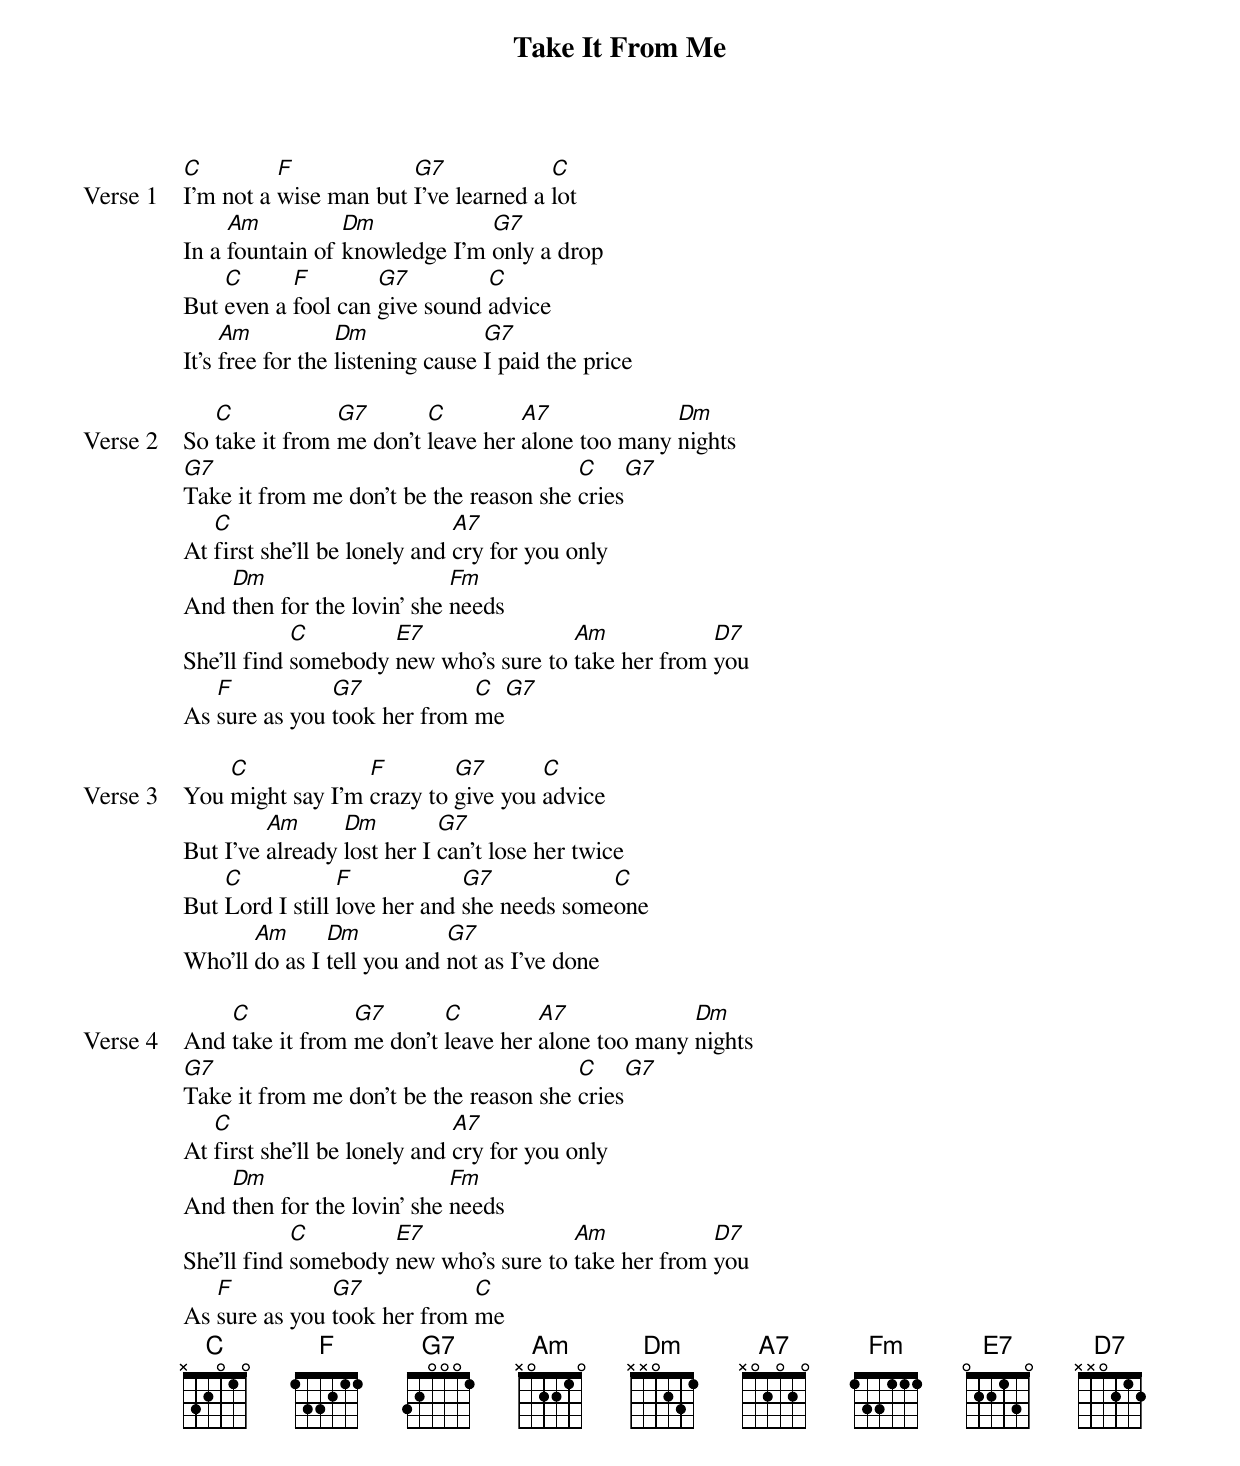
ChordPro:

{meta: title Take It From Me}
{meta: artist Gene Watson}
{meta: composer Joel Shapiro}

{start_of_verse: Verse 1}
[C]I'm not a [F]wise man but [G7]I've learned a [C]lot
In a [Am]fountain of [Dm]knowledge I'm [G7]only a drop
But [C]even a [F]fool can [G7]give sound [C]advice
It's [Am]free for the [Dm]listening cause [G7]I paid the price
{end_of_verse}

{start_of_verse: Verse 2}
So [C]take it from [G7]me don't [C]leave her [A7]alone too many [Dm]nights
[G7]Take it from me don't be the reason she [C]cries[G7]
At [C]first she'll be lonely and [A7]cry for you only
And [Dm]then for the lovin' she [Fm]needs
She'll find [C]somebody [E7]new who's sure to [Am]take her from [D7]you
As [F]sure as you [G7]took her from [C]me[G7]
{end_of_verse}

{start_of_verse: Verse 3}
You [C]might say I'm [F]crazy to [G7]give you [C]advice
But I've [Am]already [Dm]lost her I [G7]can't lose her twice
But [C]Lord I still [F]love her and [G7]she needs some[C]one
Who'll [Am]do as I [Dm]tell you and [G7]not as I've done
{end_of_verse}

{start_of_verse: Verse 4}
And [C]take it from [G7]me don't [C]leave her [A7]alone too many [Dm]nights
[G7]Take it from me don't be the reason she [C]cries[G7]
At [C]first she'll be lonely and [A7]cry for you only
And [Dm]then for the lovin' she [Fm]needs
She'll find [C]somebody [E7]new who's sure to [Am]take her from [D7]you
As [F]sure as you [G7]took her from [C]me
{end_of_verse}
